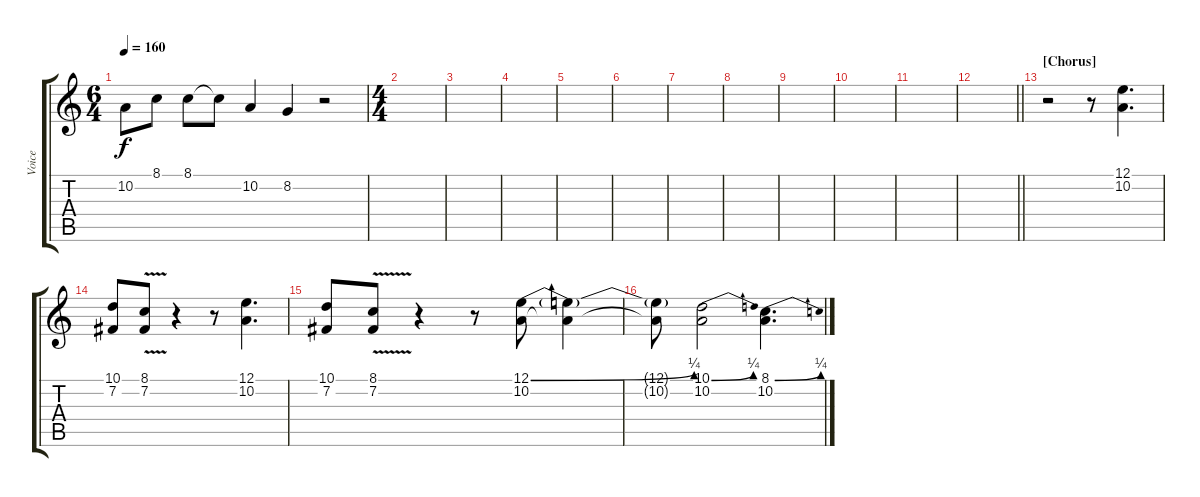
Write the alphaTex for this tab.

\track ("Voice" "Voice") {instrument clarinet}
\staff {score tabs}
\tuning (E4 B3 G3 D3 A2 E2) {hide}
\ts (6 4)
\tempo 160
\clef g2
\ks c
10.2{t}.8{dy f} 8.1.8 8.1.8 8.1{t}.8 10.2.4 8.2.4 r.2 |
\ts (4 4)
|
|
|
|
|
|
|
|
|
|
\barLineRight lightlight
|
\section ("" "[Chorus]")
r.2 r.8 (12.1 10.2).4{d} |
(10.1 7.2).8 (8.1{v} 7.2{v}).8 r.4 r.8 (12.1 10.2).4{d} |
(10.1 7.2).8 (8.1{v} 7.2{v}).8 r.4 r.8 (12.1{be (bend 0 0 60 1)} 10.2).8 (12.1{t} 10.2{t}).4 |
(12.1{t} 10.2{t}).8 (10.1{be (bend 0 0 60 1)} 10.2).2 (8.1{be (bend 0 0 60 1)} 10.2).4{d}
